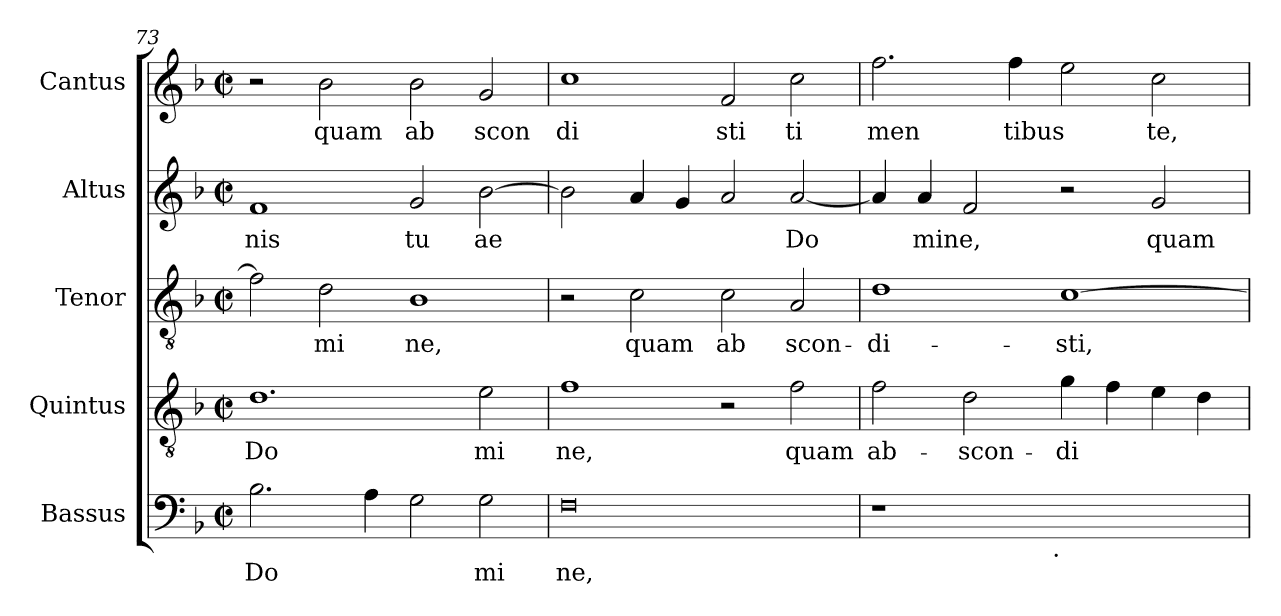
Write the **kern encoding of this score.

**kern	**text	**kern	**text	**kern	**text	**kern	**text	**kern	**text
*part5	*part5	*part4	*part4	*part3	*part3	*part2	*part2	*part1	*part1
*staff5	*staff5	*staff4	*staff4	*staff3	*staff3	*staff2	*staff2	*staff1	*staff1
*I"Bassus	*	*I"Quintus	*	*I"Tenor	*	*I"Altus	*	*I"Cantus	*
*clefF4	*	*clefGv2	*	*clefGv2	*	*clefG2	*	*clefG2	*
*k[b-]	*	*k[b-]	*	*k[b-]	*	*k[b-]	*	*k[b-]	*
*F:	*	*F:	*	*F:	*	*F:	*	*F:	*
*M2/2	*	*M2/2	*	*M2/2	*	*M2/2	*	*M2/2	*
*met(c|)	*	*met(c|)	*	*met(c|)	*	*met(c|)	*	*met(c|)	*
=73	=73	=73	=73	=73	=73	=73	=73	=73	=73
!	!LO:LY:b:cj	!	!LO:LY:b:cj	!	!LO:LY:b:cj	!	!LO:LY:b:cj	!	!
2.B-\	Do	1.d	Do	2f\]	.	1f	nis	2r	.
!	!	!	!	!	!LO:LY:b:cj	!	!	!	!LO:LY:b:cj
.	.	.	.	2d\	mi	.	.	2b-\	quam
!	!LO:LY:b:cj	!	!	!	!	!	!	!	!
4A\	.	.	.	.	.	.	.	.	.
!	!LO:LY:b:cj	!	!	!	!LO:LY:b:cj	!	!LO:LY:b:cj	!	!LO:LY:b:cj
2G\	.	.	.	1B-	ne,	2g/	tu	2b-\	ab
!	!LO:LY:b:cj	!	!LO:LY:b:cj	!	!	!	!LO:LY:b:cj	!	!LO:LY:b:cj
2G\	mi	2e\	mi	.	.	[>2b-\	ae	2g/	scon
!!LO:PB:g=z
=74	=74	=74	=74	=74	=74	=74	=74	=74	=74
!	!LO:LY:b:cj	!	!LO:LY:b:cj	!	!	!	!LO:LY:b:cj	!	!LO:LY:b:cj
0F	ne,	1f	ne,	2r	.	2b-\]	.	1cc	di
!	!	!	!	!	!LO:LY:b:cj	!	!LO:LY:b:cj	!	!
.	.	.	.	2c\	quam	4a/	.	.	.
!	!	!	!	!	!	!	!LO:LY:b:cj	!	!
.	.	.	.	.	.	4g/	.	.	.
!	!	!	!	!	!LO:LY:b:cj	!	!LO:LY:b:cj	!	!LO:LY:b:cj
.	.	2r	.	2c\	ab	2a/	.	2f/	sti
!	!	!	!LO:LY:b:cj	!	!LO:LY:b:cj	!	!LO:LY:b:cj	!	!LO:LY:b:cj
.	.	2f\	quam	2A/	scon-	[<2a/	Do	2cc\	ti
=75	=75	=75	=75	=75	=75	=75	=75	=75	=75
!	!	!	!LO:LY:b:cj	!	!LO:LY:b:cj	!	!LO:LY:b:cj	!	!LO:LY:b:cj
*^	*	*	*	*	*	*	*	*	*
1r	2ryy	.	2f\	ab-	1d	-di-	4a/]	.	2.ff\	men
!	!	!	!	!	!	!	!	!LO:LY:b:cj	!	!
.	.	.	.	.	.	.	4a/	mine,	.	.
!	!	!	!	!LO:LY:b:cj	!	!	!	!LO:LY:b:cj	!	!
.	4ryy	.	2d\	-scon-	.	.	2f/	.	.	.
!	!	!	!	!	!	!	!	!	!	!LO:LY:b:cj
.	8...ryy	.	.	.	.	.	.	.	4ff\	tibus
!	!LO:TX:b:t=.	!	!	!	!	!	!	!	!	!
.	1ryy	.	.	.	.	.	.	.	.	.
!	!	!	!	!LO:LY:b:cj	!	!LO:LY:b:cj	!	!	!	!LO:LY:b:cj
1ryy	.	.	4g\	-di-	[>1c	-sti,	2r	.	2ee\	.
!	!	!	!	!LO:LY:b:cj	!	!	!	!	!	!
.	.	.	4f\	--	.	.	.	.	.	.
!	!	!	!	!LO:LY:b:cj	!	!	!	!LO:LY:b:cj	!	!LO:LY:b:cj
.	.	.	4e\	--	.	.	2g/	quam	2cc\	te,
!	!	!	!	!LO:LY:b:cj	!	!	!	!	!	!
.	.	.	4d\	--	.	.	.	.	.	.
.	64ryy	.	.	.	.	.	.	.	.	.
*v	*v	*	*	*	*	*	*	*	*	*
=	=	=	=	=	=	=	=	=	=
*-	*-	*-	*-	*-	*-	*-	*-	*-	*-
